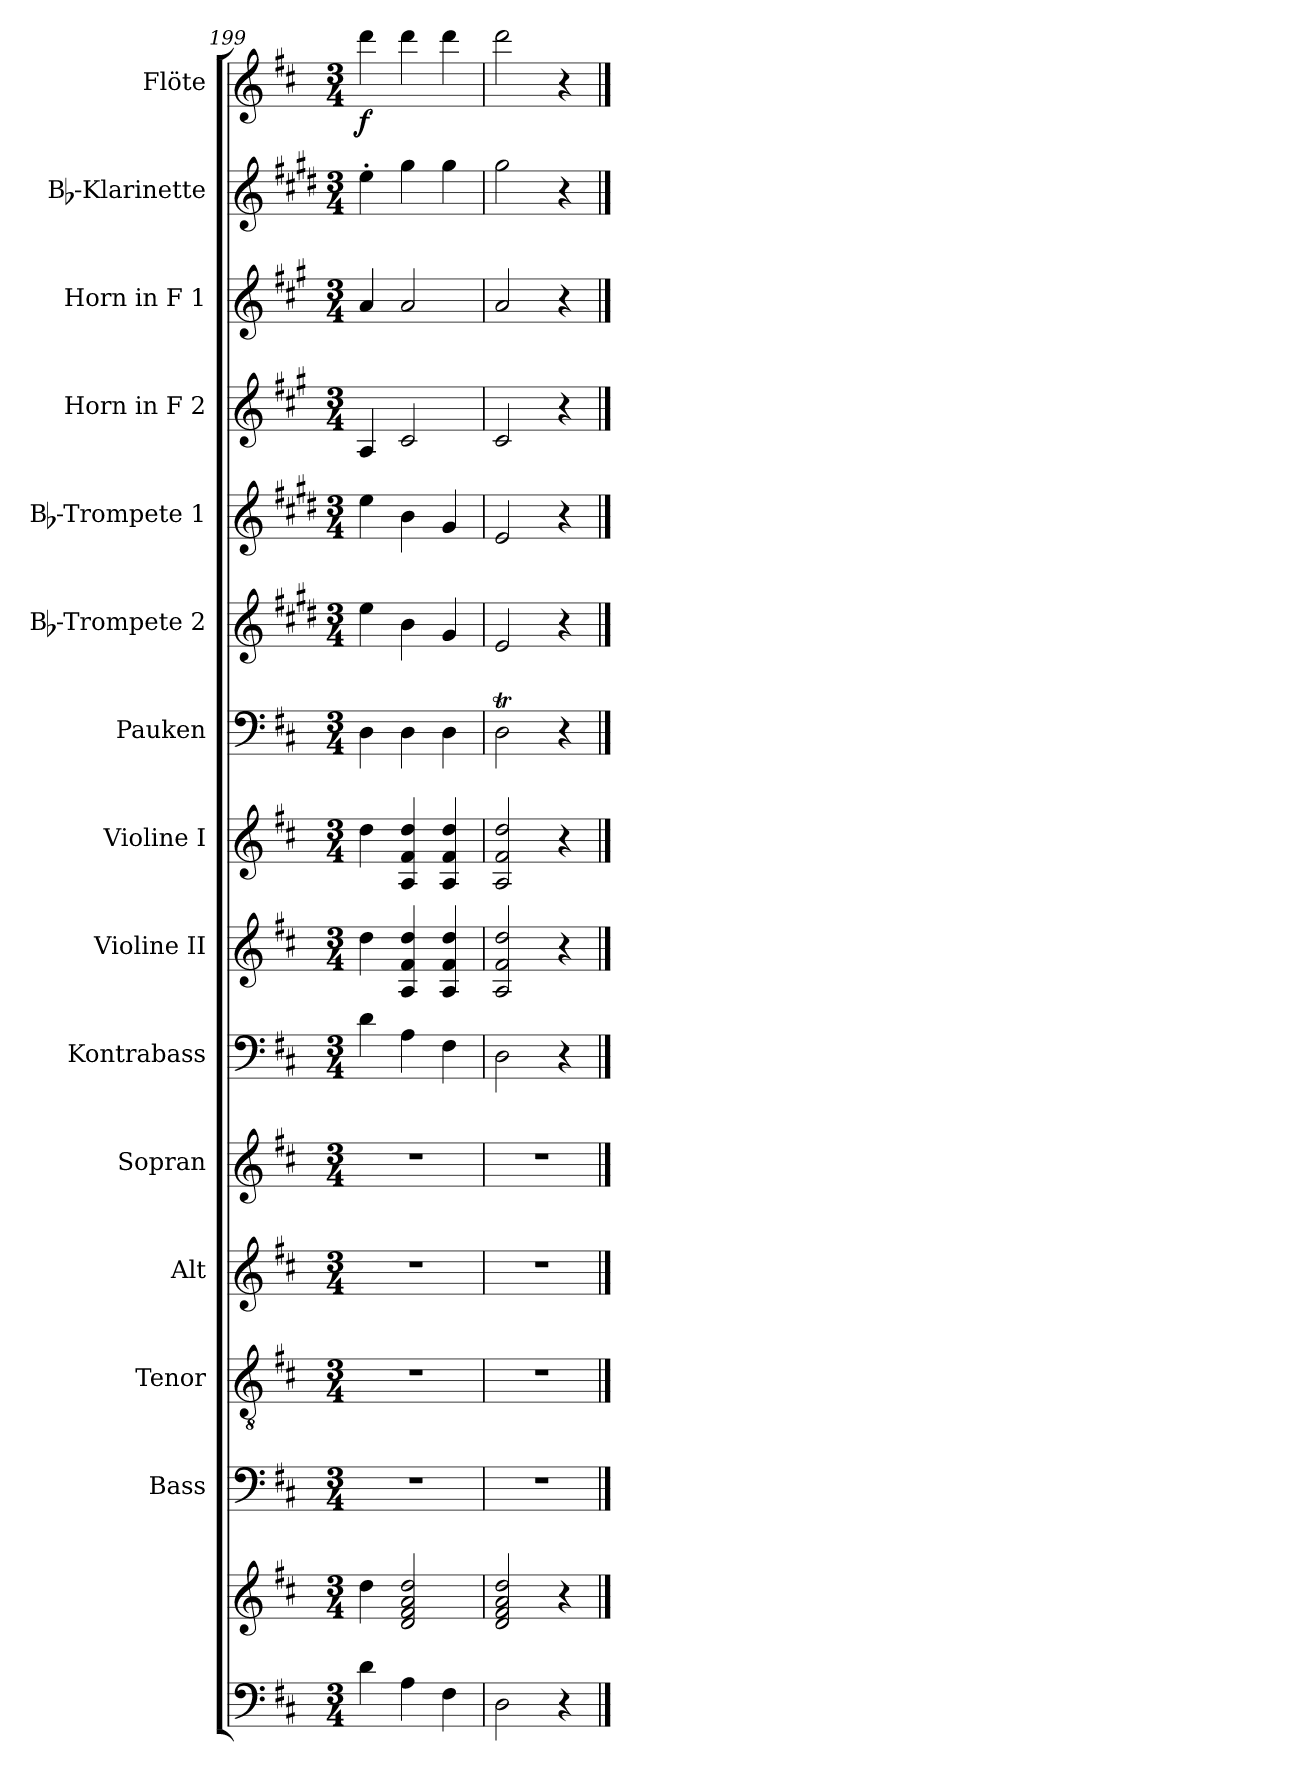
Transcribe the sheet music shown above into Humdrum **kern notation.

**kern	**kern	**kern	**kern	**kern	**kern	**kern	**kern	**kern	**kern	**kern	**kern	**kern	**kern	**kern	**kern	**dynam
*part15	*part15	*part14	*part13	*part12	*part11	*part10	*part9	*part8	*part7	*part6	*part5	*part4	*part3	*part2	*part1	*part1
*staff16	*staff15	*staff14	*staff13	*staff12	*staff11	*staff10	*staff9	*staff8	*staff7	*staff6	*staff5	*staff4	*staff3	*staff2	*staff1	*staff1
*	*	*I"Bass	*I"Tenor	*I"Alt	*I"Sopran	*I"Kontrabass	*I"Violine II	*I"Violine I	*I"Pauken	*I"Bb-Trompete 2	*I"Bb-Trompete 1	*I"Horn in F 2	*I"Horn in F 1	*I"Bb-Klarinette	*I"Flöte	*
*	*	*I'B.	*I'T.	*I'A.	*I'S.	*I'Kb.	*I'Vl. II	*I'Vl. I	*I'Pk.	*I'Bb Trp. 2	*I'Bb Trp. 1	*	*	*I'Bb Kl.	*I'Fl.	*
*clefF4	*clefG2	*clefF4	*clefGv2	*clefG2	*clefG2	*clefF4	*clefG2	*clefG2	*clefF4	*clefG2	*clefG2	*clefG2	*clefG2	*clefG2	*clefG2	*
*	*	*	*	*	*	*ITrd7c12	*	*	*	*ITrd1c2	*ITrd1c2	*ITrd4c7	*ITrd4c7	*ITrd1c2	*	*
*k[f#c#]	*k[f#c#]	*k[f#c#]	*k[f#c#]	*k[f#c#]	*k[f#c#]	*k[f#c#]	*k[f#c#]	*k[f#c#]	*k[f#c#]	*k[f#c#]	*k[f#c#]	*k[f#c#]	*k[f#c#]	*k[f#c#]	*k[f#c#]	*
*D:	*D:	*D:	*D:	*D:	*D:	*D:	*D:	*D:	*D:	*D:	*D:	*D:	*D:	*D:	*D:	*
*M3/4	*M3/4	*M3/4	*M3/4	*M3/4	*M3/4	*M3/4	*M3/4	*M3/4	*M3/4	*M3/4	*M3/4	*M3/4	*M3/4	*M3/4	*M3/4	*
=199	=199	=199	=199	=199	=199	=199	=199	=199	=199	=199	=199	=199	=199	=199	=199	=199
!	!	!	!	!	!	!	!	!	!	!	!	!	!	!	!	!LO:DY:b
4d\	4dd\	2.r	2.r	2.r	2.r	4D\	4dd\	4dd\	4D\	4dd\	4dd\	4D/	4d/	4dd'>\	4ddd\	f
4A\	2d/ 2f#/ 2a/ 2dd/	.	.	.	.	4AA\	4A/ 4f#/ 4dd/	4A/ 4f#/ 4dd/	4D\	4a\	4a\	2F#/	2d/	4ff#\	4ddd\	.
4F#\	.	.	.	.	.	4FF#\	4A/ 4f#/ 4dd/	4A/ 4f#/ 4dd/	4D\	4f#/	4f#/	.	.	4ff#\	4ddd\	.
=200	=200	=200	=200	=200	=200	=200	=200	=200	=200	=200	=200	=200	=200	=200	=200	=200
2D\	2d/ 2f#/ 2a/ 2dd/	2.r	2.r	2.r	2.r	2DD\	2A/ 2f#/ 2dd/	2A/ 2f#/ 2dd/	2DT\	2d/	2d/	2F#/	2d/	2ff#\	2ddd\	.
4r	4r	.	.	.	.	4r	4r	4r	4r	4r	4r	4r	4r	4r	4r	.
==	==	==	==	==	==	==	==	==	==	==	==	==	==	==	==	==
*-	*-	*-	*-	*-	*-	*-	*-	*-	*-	*-	*-	*-	*-	*-	*-	*-
